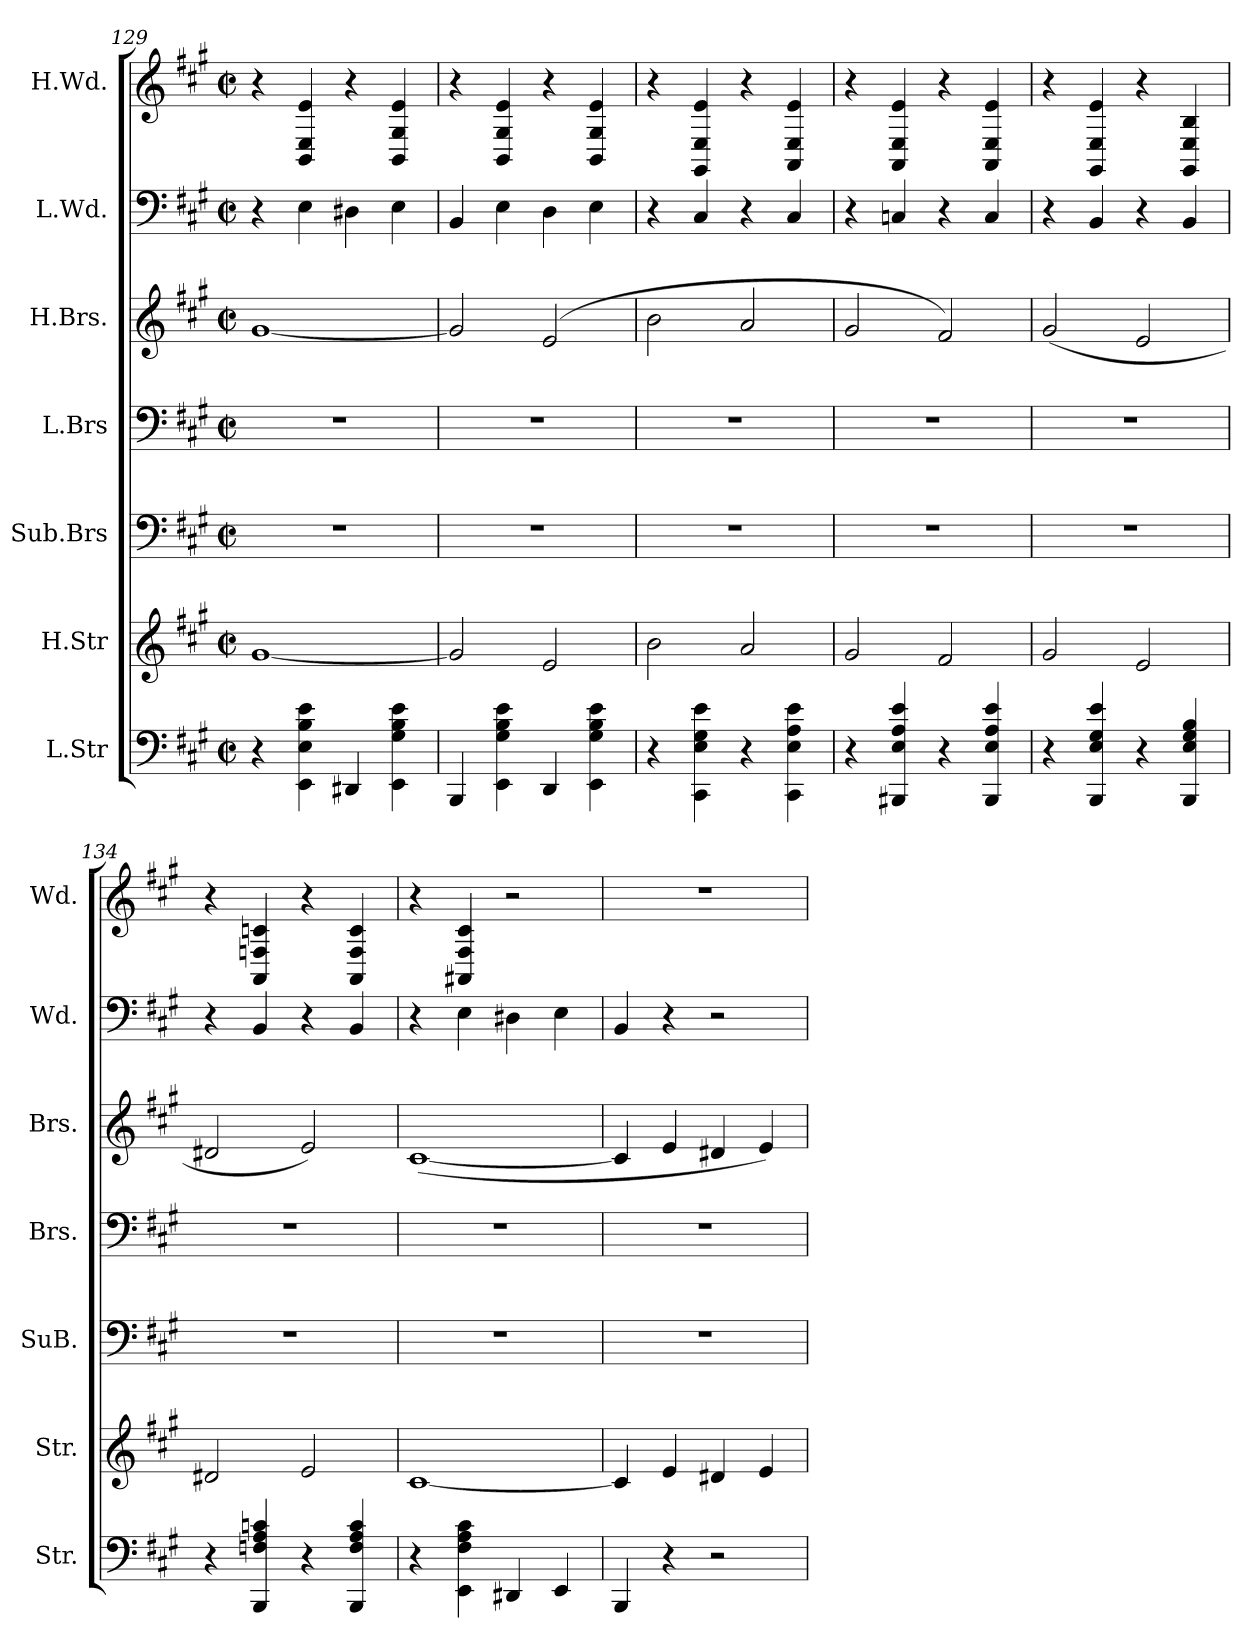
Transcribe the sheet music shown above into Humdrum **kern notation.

**kern	**kern	**kern	**kern	**kern	**kern	**kern
*part7	*part6	*part5	*part4	*part3	*part2	*part1
*staff7	*staff6	*staff5	*staff4	*staff3	*staff2	*staff1
*I"L.Str	*I"H.Str	*I"Sub.Brs	*I"L.Brs	*I"H.Brs.	*I"L.Wd.	*I"H.Wd.
*I'Str.	*I'Str.	*I'SuB.	*I'Brs.	*I'Brs.	*I'Wd.	*I'Wd.
!!LO:PB:g=z
*clefF4	*clefG2	*clefF4	*clefF4	*clefG2	*clefF4	*clefG2
*k[f#c#g#]	*k[f#c#g#]	*k[f#c#g#]	*k[f#c#g#]	*k[f#c#g#]	*k[f#c#g#]	*k[f#c#g#]
*M2/2	*M2/2	*M2/2	*M2/2	*M2/2	*M2/2	*M2/2
*met(c|)	*met(c|)	*met(c|)	*met(c|)	*met(c|)	*met(c|)	*met(c|)
=129	=129	=129	=129	=129	=129	=129
4r	[1g#	1r	1r	[1g#	4r	4r
4EE\ 4E\ 4B\ 4e\	.	.	.	.	4E\	4BB/ 4E/ 4e/
4DD#X/	.	.	.	.	4D#X\	4r
4EE\ 4G#\ 4B\ 4e\	.	.	.	.	4E\	4BB/ 4G#/ 4e/
=130	=130	=130	=130	=130	=130	=130
4BBB/	2g#/]	1r	1r	2g#/]	4BB/	4r
4EE\ 4G#\ 4B\ 4e\	.	.	.	.	4E\	4BB/ 4G#/ 4e/
4DD/	2e/	.	.	(2e/	4D\	4r
4EE\ 4G#\ 4B\ 4e\	.	.	.	.	4E\	4BB/ 4G#/ 4e/
=131	=131	=131	=131	=131	=131	=131
4r	2b\	1r	1r	2b\	4r	4r
4CC#\ 4E\ 4G#\ 4e\	.	.	.	.	4C#/	4GG#/ 4E/ 4e/
4r	2a/	.	.	2a/	4r	4r
4CC#\ 4E\ 4A\ 4e\	.	.	.	.	4C#/	4AA/ 4E/ 4e/
=132	=132	=132	=132	=132	=132	=132
4r	2g#/	1r	1r	2g#/	4r	4r
4BBB#X/ 4E/ 4A/ 4e/	.	.	.	.	4Cn/	4AA/ 4E/ 4e/
4r	2f#/	.	.	2f#/)	4r	4r
4BBB#/ 4E/ 4A/ 4e/	.	.	.	.	4C/	4AA/ 4E/ 4e/
=133	=133	=133	=133	=133	=133	=133
4r	2g#/	1r	1r	(2g#/	4r	4r
4BBB/ 4E/ 4G#/ 4e/	.	.	.	.	4BB/	4GG#/ 4E/ 4e/
4r	2e/	.	.	2e/	4r	4r
4BBB/ 4E/ 4G#/ 4B/	.	.	.	.	4BB/	4GG#/ 4E/ 4B/
=134	=134	=134	=134	=134	=134	=134
4r	2d#X/	1r	1r	2d#X/	4r	4r
4BBB/ 4Fn/ 4A/ 4cn/	.	.	.	.	4BB/	4AA/ 4Fn/ 4cn/
4r	2e/	.	.	2e/)	4r	4r
4BBB/ 4F/ 4A/ 4c/	.	.	.	.	4BB/	4AA/ 4F/ 4c/
=135	=135	=135	=135	=135	=135	=135
4r	[1c#	1r	1r	([1c#	4r	4r
4EE\ 4F#\ 4A\ 4c#\	.	.	.	.	4E\	4AA#X/ 4F#/ 4c#/
4DD#X/	.	.	.	.	4D#X\	2r
4EE/	.	.	.	.	4E\	.
!!LO:LB:g=z
=136	=136	=136	=136	=136	=136	=136
4BBB/	4c#/]	1r	1r	4c#/]	4BB/	1r
4r	4e/	.	.	4e/	4r	.
2r	4d#X/	.	.	4d#X/	2r	.
.	4e/	.	.	4e/)	.	.
=	=	=	=	=	=	=
*-	*-	*-	*-	*-	*-	*-
